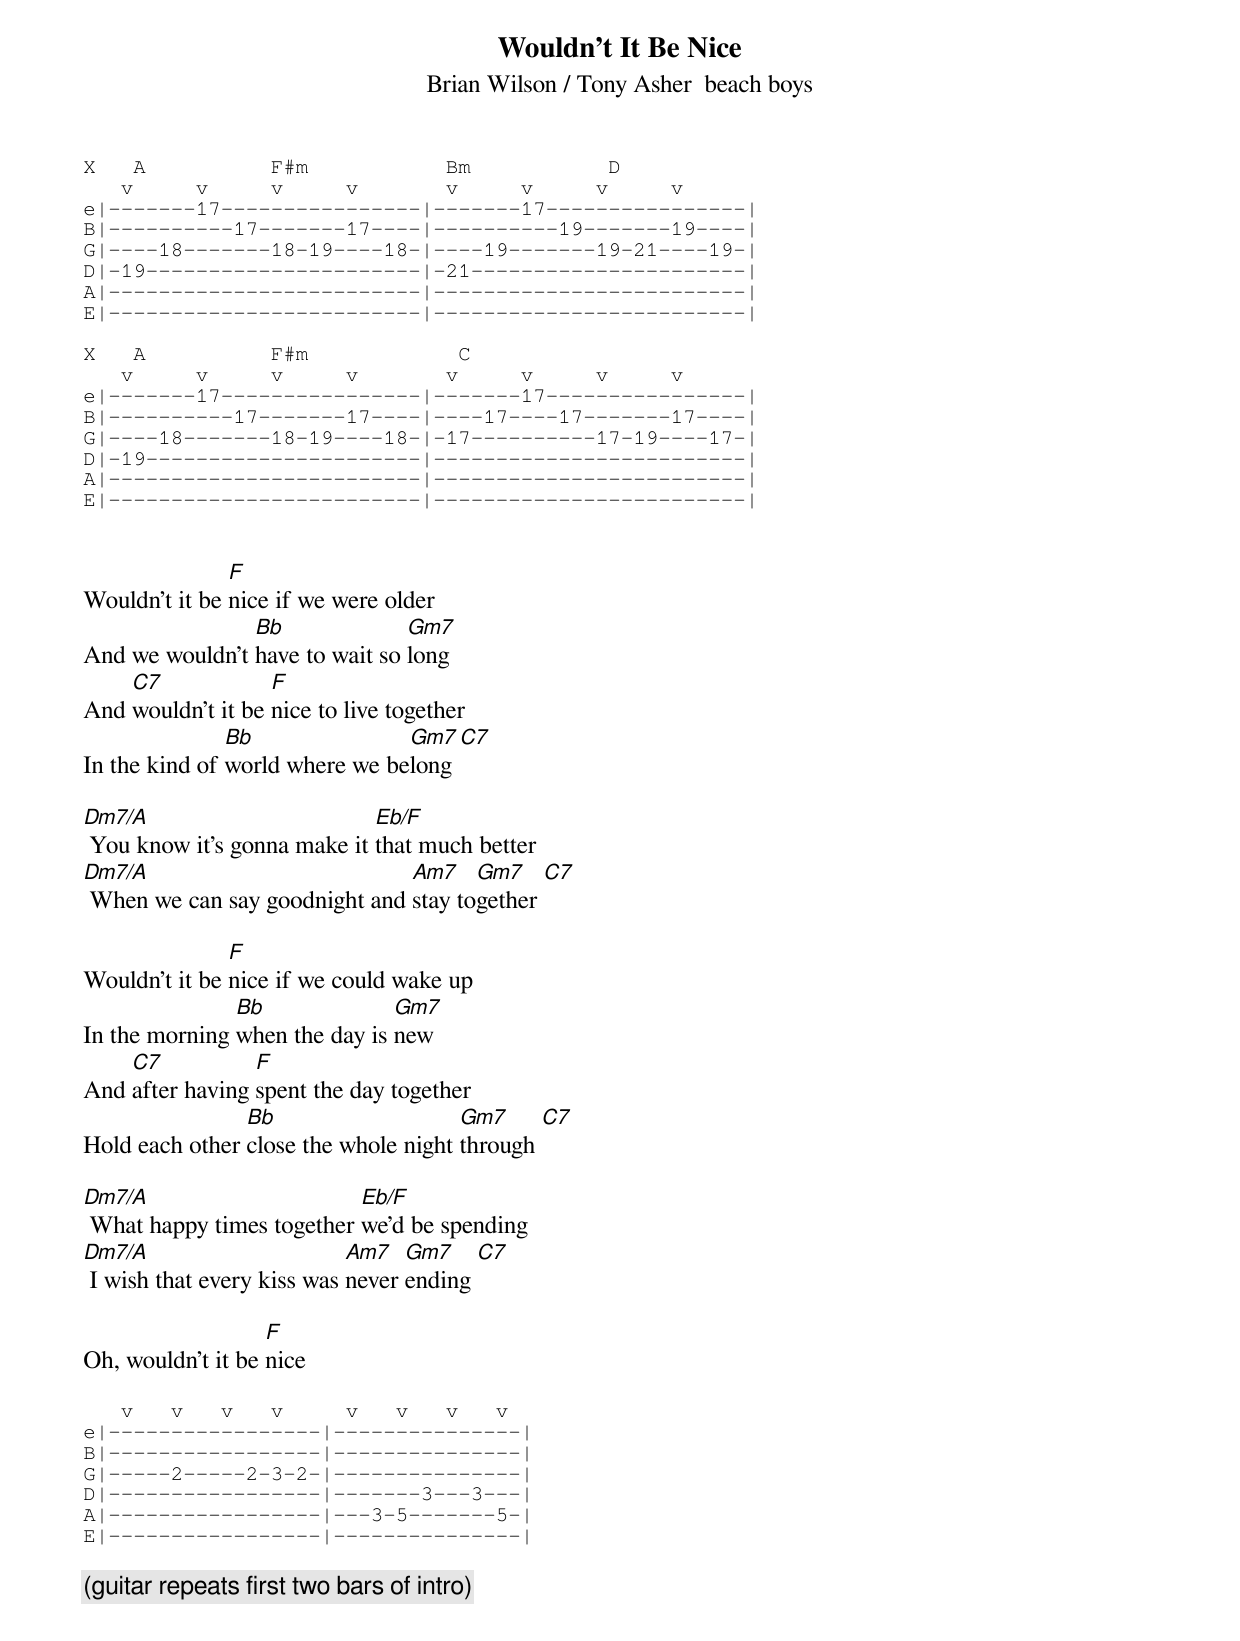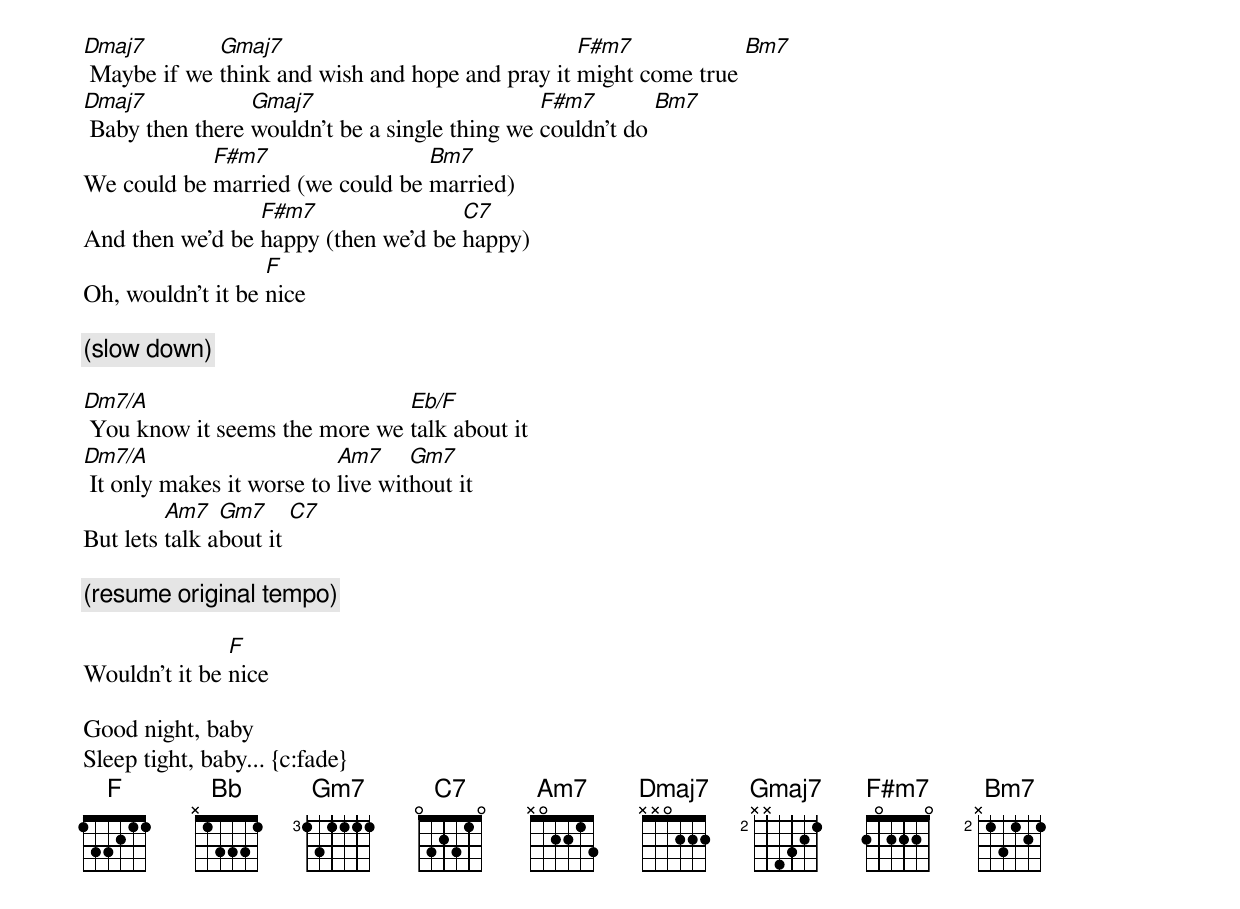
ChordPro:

{title: Wouldn’t It Be Nice}
{subtitle: Brian Wilson / Tony Asher  beach boys}

{sot}
X   A          F#m           Bm           D
   v     v     v     v       v     v     v     v
e|-------17----------------|-------17----------------|
B|----------17-------17----|----------19-------19----|
G|----18-------18-19----18-|----19-------19-21----19-|
D|-19----------------------|-21----------------------|
A|-------------------------|-------------------------|
E|-------------------------|-------------------------|

X   A          F#m            C
   v     v     v     v       v     v     v     v
e|-------17----------------|-------17----------------|
B|----------17-------17----|----17----17-------17----|
G|----18-------18-19----18-|-17----------17-19----17-|
D|-19----------------------|-------------------------|
A|-------------------------|-------------------------|
E|-------------------------|-------------------------|
{eot}


Wouldn't it be [F]nice if we were older
And we wouldn't [Bb]have to wait so [Gm7]long
And [C7]wouldn't it be [F]nice to live together
In the kind of [Bb]world where we be[Gm7]long [C7]

[Dm7/A] You know it's gonna make it [Eb/F]that much better
[Dm7/A] When we can say goodnight and [Am7]stay to[Gm7]gether [C7]

Wouldn't it be [F]nice if we could wake up
In the morning [Bb]when the day is [Gm7]new
And [C7]after having [F]spent the day together
Hold each other [Bb]close the whole night [Gm7]through [C7]

[Dm7/A] What happy times together [Eb/F]we'd be spending
[Dm7/A] I wish that every kiss was [Am7]never [Gm7]ending [C7]

Oh, wouldn't it be [F]nice

{sot}
   v   v   v   v     v   v   v   v
e|-----------------|---------------|
B|-----------------|---------------|
G|-----2-----2-3-2-|---------------|
D|-----------------|-------3---3---|
A|-----------------|---3-5-------5-|
E|-----------------|---------------|
{eot}

{c:(guitar repeats first two bars of intro)}

[Dmaj7] Maybe if we [Gmaj7]think and wish and hope and pray it [F#m7]might come true [Bm7]
[Dmaj7] Baby then there [Gmaj7]wouldn't be a single thing we [F#m7]couldn't do [Bm7]
We could be [F#m7]married (we could be [Bm7]married)
And then we'd be [F#m7]happy (then we'd be [C7]happy)
Oh, wouldn't it be [F]nice

{c:(slow down)}

[Dm7/A] You know it seems the more we [Eb/F]talk about it
[Dm7/A] It only makes it worse to [Am7]live wit[Gm7]hout it
But lets [Am7]talk a[Gm7]bout it [C7]

{c:(resume original tempo)}

Wouldn't it be [F]nice

Good night, baby
Sleep tight, baby... {c:fade}
